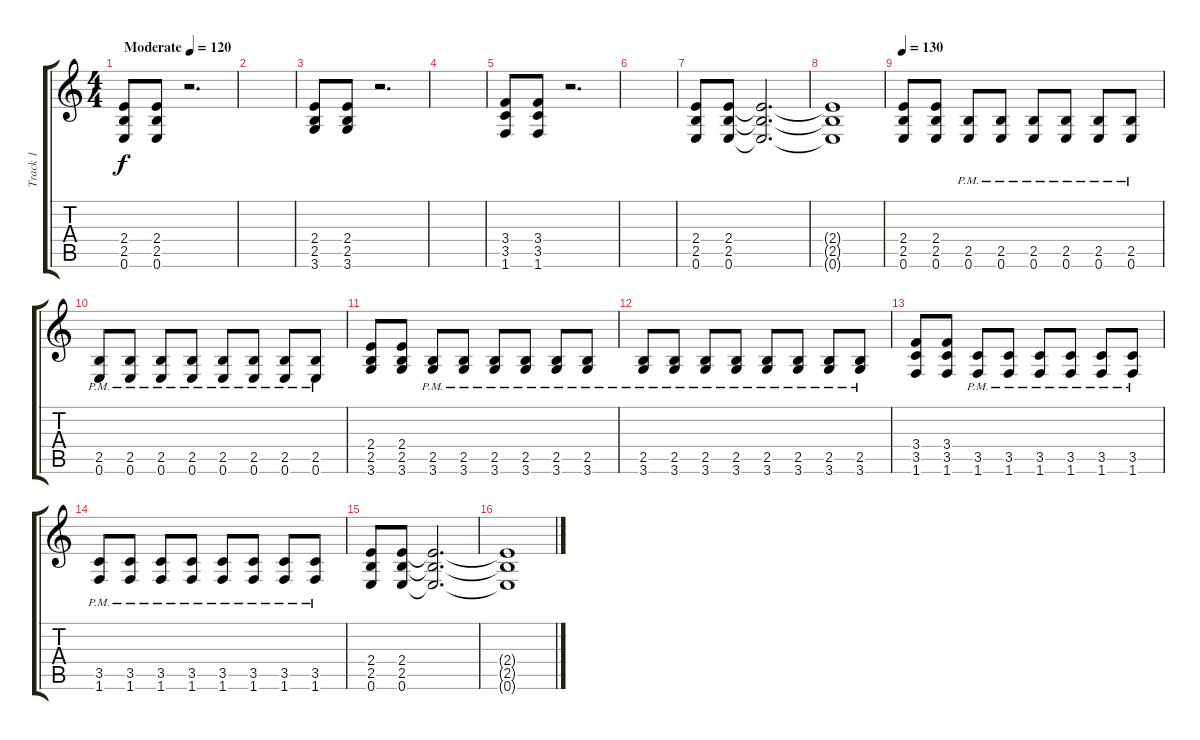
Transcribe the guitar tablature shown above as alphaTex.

\track ("Track 1" "Track 1") {instrument distortionguitar}
\staff {score tabs}
\tuning (E4 B3 G3 D3 A2 E2) {hide}
\ts (4 4)
\tempo (120 "Moderate")
\clef g2
\ks c
(2.4 2.5 0.6).8{dy f instrument distortionguitar} (2.4 2.5 0.6).8 r.2{d} |
|
(2.4 2.5 3.6).8 (2.4 2.5 3.6).8 r.2{d} |
|
(3.4 3.5 1.6).8 (3.4 3.5 1.6).8 r.2{d} |
|
(2.4 2.5 0.6).8 (2.4 2.5 0.6).8 (2.4{t} 2.5{t} 0.6{t}).2{d} |
(2.4{t} 2.5{t} 0.6{t}).1 |
\tempo 130
(2.4 2.5 0.6).8 (2.4 2.5 0.6).8 (2.5{pm} 0.6{pm}).8 (2.5{pm} 0.6{pm}).8 (2.5{pm} 0.6{pm}).8 (2.5{pm} 0.6{pm}).8 (2.5{pm} 0.6{pm}).8 (2.5{pm} 0.6{pm}).8 |
(2.5{pm} 0.6{pm}).8 (2.5{pm} 0.6{pm}).8 (2.5{pm} 0.6{pm}).8 (2.5{pm} 0.6{pm}).8 (2.5{pm} 0.6{pm}).8 (2.5{pm} 0.6{pm}).8 (2.5{pm} 0.6{pm}).8 (2.5{pm} 0.6{pm}).8 |
(2.4 2.5 3.6).8 (2.4 2.5 3.6).8 (2.5{pm} 3.6{pm}).8 (2.5{pm} 3.6{pm}).8 (2.5{pm} 3.6{pm}).8 (2.5{pm} 3.6{pm}).8 (2.5{pm} 3.6{pm}).8 (2.5{pm} 3.6{pm}).8 |
(2.5{pm} 3.6{pm}).8 (2.5{pm} 3.6{pm}).8 (2.5{pm} 3.6{pm}).8 (2.5{pm} 3.6{pm}).8 (2.5{pm} 3.6{pm}).8 (2.5{pm} 3.6{pm}).8 (2.5{pm} 3.6{pm}).8 (2.5{pm} 3.6{pm}).8 |
(3.4 3.5 1.6).8 (3.4 3.5 1.6).8 (3.5{pm} 1.6{pm}).8 (3.5{pm} 1.6{pm}).8 (3.5{pm} 1.6{pm}).8 (3.5{pm} 1.6{pm}).8 (3.5{pm} 1.6{pm}).8 (3.5{pm} 1.6{pm}).8 |
(3.5{pm} 1.6{pm}).8 (3.5{pm} 1.6{pm}).8 (3.5{pm} 1.6{pm}).8 (3.5{pm} 1.6{pm}).8 (3.5{pm} 1.6{pm}).8 (3.5{pm} 1.6{pm}).8 (3.5{pm} 1.6{pm}).8 (3.5{pm} 1.6{pm}).8 |
(2.4 2.5 0.6).8 (2.4 2.5 0.6).8 (2.4{t} 2.5{t} 0.6{t}).2{d} |
(2.4{t} 2.5{t} 0.6{t}).1
